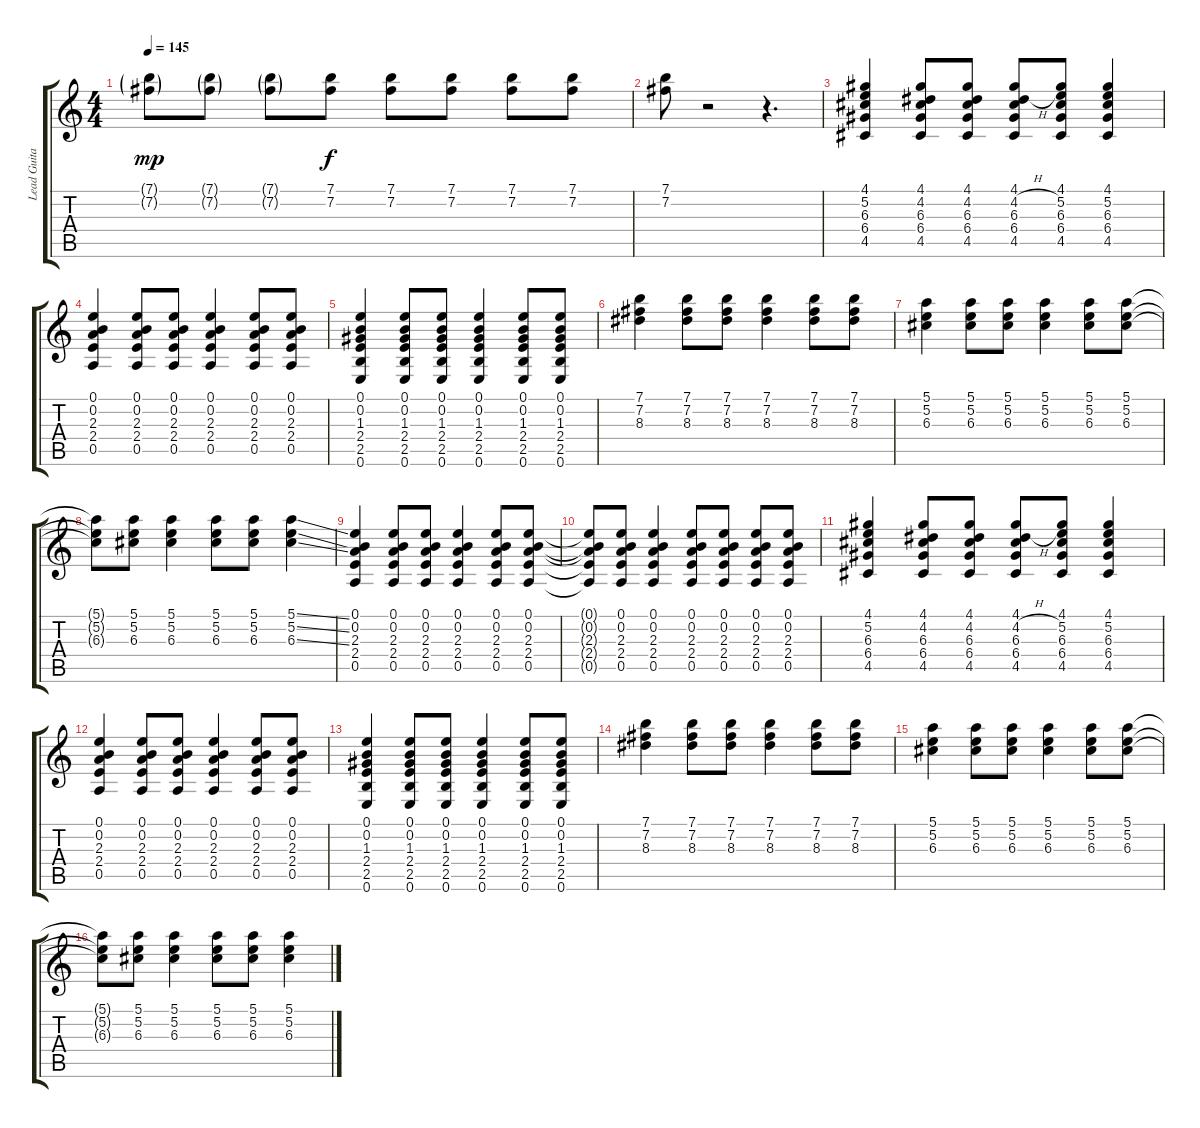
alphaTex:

\track ("Lead Guitar" "Lead Guita") {instrument acousticguitarsteel}
\staff {score tabs}
\tuning (E4 B3 G3 D3 A2 E2) {hide}
\ts (4 4)
\tempo 145
\clef g2
\ks c
(7.1{g} 7.2{g}).8{dy mp} (7.1{g} 7.2{g}).8 (7.1{g} 7.2{g}).8 (7.1 7.2).8{dy f} (7.1 7.2).8 (7.1 7.2).8 (7.1 7.2).8 (7.1 7.2).8 |
(7.1 7.2).8 r.2 r.4{d} |
(4.1 5.2 6.3 6.4 4.5).4 (4.1 4.2 6.3 6.4 4.5).8 (4.1 4.2 6.3 6.4 4.5).8 (4.1 4.2{h} 6.3 6.4 4.5).8 (4.1 5.2 6.3 6.4 4.5).8 (4.1 5.2 6.3 6.4 4.5).4 |
(0.1 0.2 2.3 2.4 0.5).4 (0.1 0.2 2.3 2.4 0.5).8 (0.1 0.2 2.3 2.4 0.5).8 (0.1 0.2 2.3 2.4 0.5).4 (0.1 0.2 2.3 2.4 0.5).8 (0.1 0.2 2.3 2.4 0.5).8 |
(0.1 0.2 1.3 2.4 2.5 0.6).4 (0.1 0.2 1.3 2.4 2.5 0.6).8 (0.1 0.2 1.3 2.4 2.5 0.6).8 (0.1 0.2 1.3 2.4 2.5 0.6).4 (0.1 0.2 1.3 2.4 2.5 0.6).8 (0.1 0.2 1.3 2.4 2.5 0.6).8 |
(7.1 7.2 8.3).4 (7.1 7.2 8.3).8 (7.1 7.2 8.3).8 (7.1 7.2 8.3).4 (7.1 7.2 8.3).8 (7.1 7.2 8.3).8 |
(5.1 5.2 6.3).4 (5.1 5.2 6.3).8 (5.1 5.2 6.3).8 (5.1 5.2 6.3).4 (5.1 5.2 6.3).8 (5.1 5.2 6.3).8 |
(5.1{t} 5.2{t} 6.3{t}).8 (5.1 5.2 6.3).8 (5.1 5.2 6.3).4 (5.1 5.2 6.3).8 (5.1 5.2 6.3).8 (5.1{ss} 5.2{ss} 6.3{ss}).4 |
(0.1 0.2 2.3 2.4 0.5).4 (0.1 0.2 2.3 2.4 0.5).8 (0.1 0.2 2.3 2.4 0.5).8 (0.1 0.2 2.3 2.4 0.5).4 (0.1 0.2 2.3 2.4 0.5).8 (0.1 0.2 2.3 2.4 0.5).8 |
(0.1{t} 0.2{t} 2.3{t} 2.4{t} 0.5{t}).8 (0.1 0.2 2.3 2.4 0.5).8 (0.1 0.2 2.3 2.4 0.5).4 (0.1 0.2 2.3 2.4 0.5).8 (0.1 0.2 2.3 2.4 0.5).8 (0.1 0.2 2.3 2.4 0.5).8 (0.1 0.2 2.3 2.4 0.5).8 |
(4.1 5.2 6.3 6.4 4.5).4 (4.1 4.2 6.3 6.4 4.5).8 (4.1 4.2 6.3 6.4 4.5).8 (4.1 4.2{h} 6.3 6.4 4.5).8 (4.1 5.2 6.3 6.4 4.5).8 (4.1 5.2 6.3 6.4 4.5).4 |
(0.1 0.2 2.3 2.4 0.5).4 (0.1 0.2 2.3 2.4 0.5).8 (0.1 0.2 2.3 2.4 0.5).8 (0.1 0.2 2.3 2.4 0.5).4 (0.1 0.2 2.3 2.4 0.5).8 (0.1 0.2 2.3 2.4 0.5).8 |
(0.1 0.2 1.3 2.4 2.5 0.6).4 (0.1 0.2 1.3 2.4 2.5 0.6).8 (0.1 0.2 1.3 2.4 2.5 0.6).8 (0.1 0.2 1.3 2.4 2.5 0.6).4 (0.1 0.2 1.3 2.4 2.5 0.6).8 (0.1 0.2 1.3 2.4 2.5 0.6).8 |
(7.1 7.2 8.3).4 (7.1 7.2 8.3).8 (7.1 7.2 8.3).8 (7.1 7.2 8.3).4 (7.1 7.2 8.3).8 (7.1 7.2 8.3).8 |
(5.1 5.2 6.3).4 (5.1 5.2 6.3).8 (5.1 5.2 6.3).8 (5.1 5.2 6.3).4 (5.1 5.2 6.3).8 (5.1 5.2 6.3).8 |
(5.1{t} 5.2{t} 6.3{t}).8 (5.1 5.2 6.3).8 (5.1 5.2 6.3).4 (5.1 5.2 6.3).8 (5.1 5.2 6.3).8 (5.1{ss} 5.2{ss} 6.3{ss}).4
